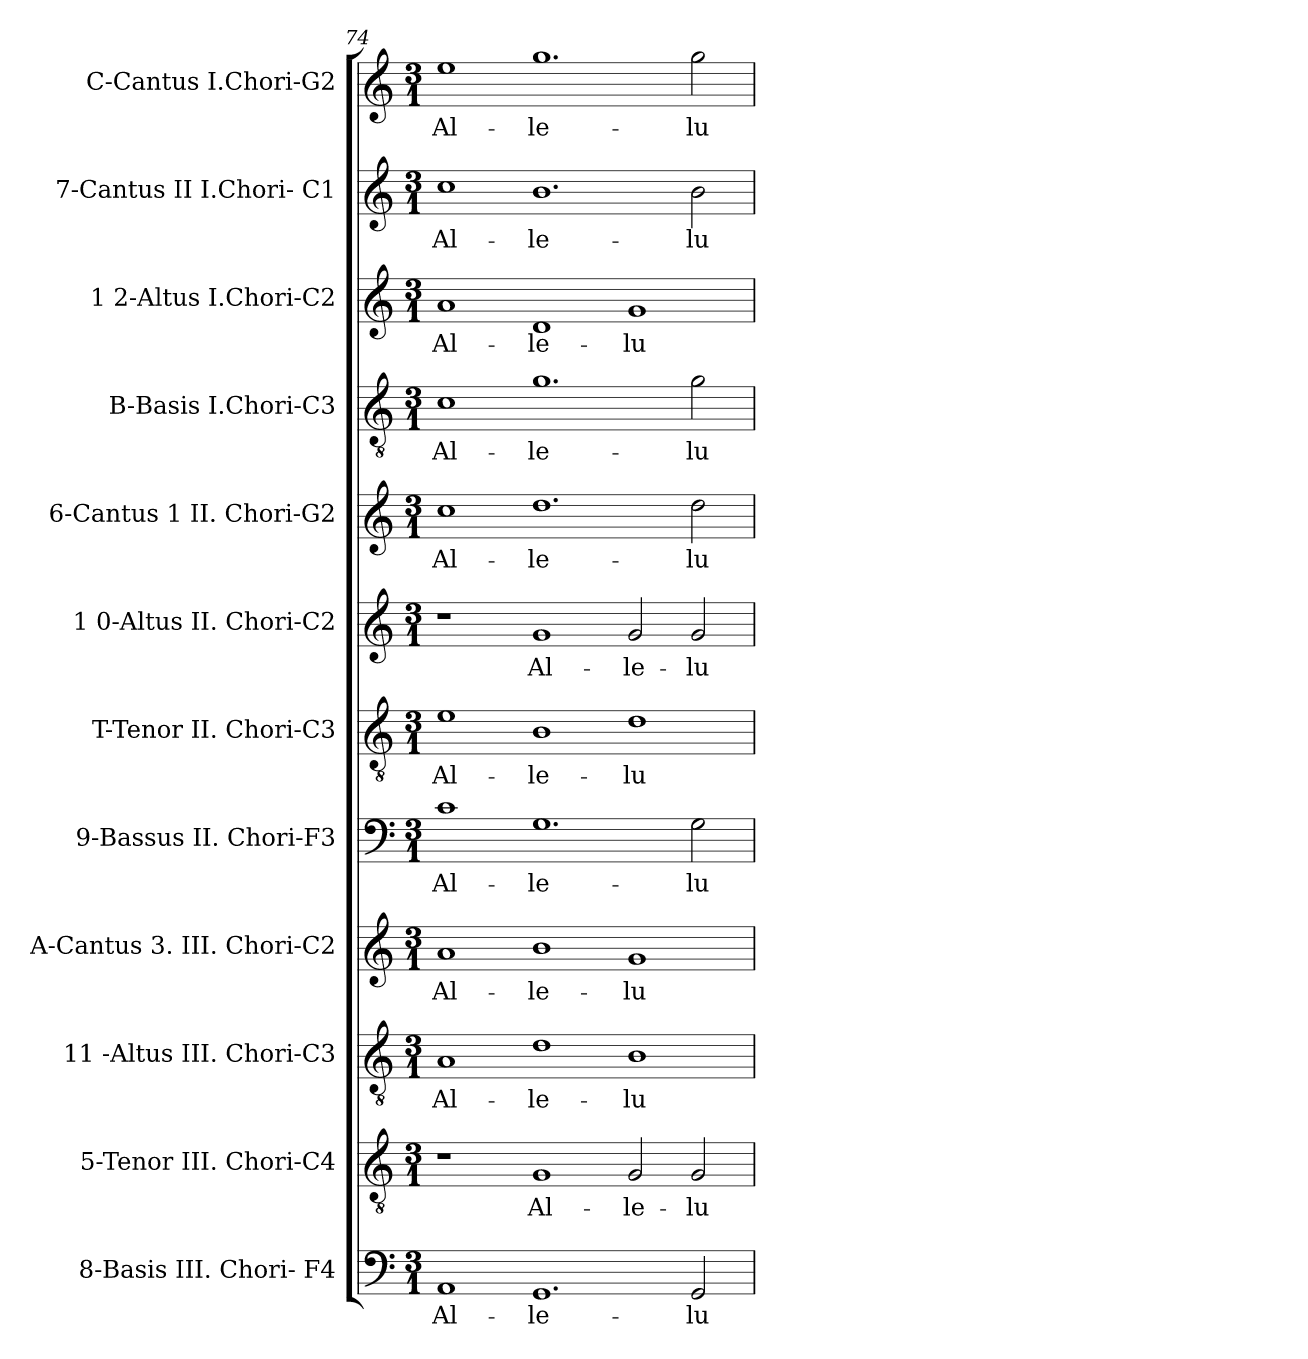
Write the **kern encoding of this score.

**kern	**text	**kern	**text	**kern	**text	**kern	**text	**kern	**text	**kern	**text	**kern	**text	**kern	**text	**kern	**text	**kern	**text	**kern	**text	**kern	**text
*part12	*part12	*part11	*part11	*part10	*part10	*part9	*part9	*part8	*part8	*part7	*part7	*part6	*part6	*part5	*part5	*part4	*part4	*part3	*part3	*part2	*part2	*part1	*part1
*staff12	*staff12	*staff11	*staff11	*staff10	*staff10	*staff9	*staff9	*staff8	*staff8	*staff7	*staff7	*staff6	*staff6	*staff5	*staff5	*staff4	*staff4	*staff3	*staff3	*staff2	*staff2	*staff1	*staff1
*I"8-Basis  III. Chori- F4	*	*I"5-Tenor  III. Chori-C4	*	*I"11 -Altus  III. Chori-C3	*	*I"A-Cantus 3.  III. Chori-C2	*	*I"9-Bassus  II. Chori-F3	*	*I"T-Tenor  II. Chori-C3	*	*I"1 0-Altus  II. Chori-C2	*	*I"6-Cantus 1  II. Chori-G2	*	*I"B-Basis  I.Chori-C3	*	*I"1 2-Altus  I.Chori-C2	*	*I"7-Cantus II  I.Chori- C1	*	*I"C-Cantus  I.Chori-G2	*
*	*	*	*	*	*	*I'A	*	*	*	*I'T	*	*	*	*	*	*I'B	*	*	*	*	*	*I'C	*
!!LO:PB:g=z
*clefF4	*	*clefGv2	*	*clefGv2	*	*clefG2	*	*clefF4	*	*clefGv2	*	*clefG2	*	*clefG2	*	*clefGv2	*	*clefG2	*	*clefG2	*	*clefG2	*
*k[]	*	*k[]	*	*k[]	*	*k[]	*	*k[]	*	*k[]	*	*k[]	*	*k[]	*	*k[]	*	*k[]	*	*k[]	*	*k[]	*
*C:	*	*C:	*	*C:	*	*C:	*	*C:	*	*C:	*	*C:	*	*C:	*	*C:	*	*C:	*	*C:	*	*C:	*
*M3/1	*	*M3/1	*	*M3/1	*	*M3/1	*	*M3/1	*	*M3/1	*	*M3/1	*	*M3/1	*	*M3/1	*	*M3/1	*	*M3/1	*	*M3/1	*
=74	=74	=74	=74	=74	=74	=74	=74	=74	=74	=74	=74	=74	=74	=74	=74	=74	=74	=74	=74	=74	=74	=74	=74
!	!LO:LY:b:cj	!	!	!	!LO:LY:b:cj	!	!LO:LY:b:cj	!	!LO:LY:b:cj	!	!LO:LY:b:cj	!	!	!	!LO:LY:b:cj	!	!LO:LY:b:cj	!	!LO:LY:b:cj	!	!LO:LY:b:cj	!	!LO:LY:b:cj
1AA	Al-	1r	.	1A	Al-	1a	Al-	1c	Al-	1e	Al-	1r	.	1cc	Al-	1c	Al-	1a	Al-	1cc	Al-	1ee	Al-
!	!LO:LY:b:cj	!	!LO:LY:b:cj	!	!LO:LY:b:cj	!	!LO:LY:b:cj	!	!LO:LY:b:cj	!	!LO:LY:b:cj	!	!LO:LY:b:cj	!	!LO:LY:b:cj	!	!LO:LY:b:cj	!	!LO:LY:b:cj	!	!LO:LY:b:cj	!	!LO:LY:b:cj
1.GG	-le-	1G	Al-	1d	-le-	1b	-le-	1.G	-le-	1B	-le-	1g	Al-	1.dd	-le-	1.g	-le-	1d	-le-	1.b	-le-	1.gg	-le-
!	!	!	!LO:LY:b:cj	!	!LO:LY:b:cj	!	!LO:LY:b:cj	!	!	!	!LO:LY:b:cj	!	!LO:LY:b:cj	!	!	!	!	!	!LO:LY:b:cj	!	!	!	!
.	.	2G/	-le-	1B	-lu-	1g	-lu-	.	.	1d	-lu-	2g/	-le-	.	.	.	.	1g	-lu-	.	.	.	.
!	!LO:LY:b:cj	!	!LO:LY:b:cj	!	!	!	!	!	!LO:LY:b:cj	!	!	!	!LO:LY:b:cj	!	!LO:LY:b:cj	!	!LO:LY:b:cj	!	!	!	!LO:LY:b:cj	!	!LO:LY:b:cj
2GG/	-lu-	2G/	-lu-	.	.	.	.	2G\	-lu-	.	.	2g/	-lu-	2dd\	-lu-	2g\	-lu-	.	.	2b\	-lu-	2gg\	-lu-
=	=	=	=	=	=	=	=	=	=	=	=	=	=	=	=	=	=	=	=	=	=	=	=
*-	*-	*-	*-	*-	*-	*-	*-	*-	*-	*-	*-	*-	*-	*-	*-	*-	*-	*-	*-	*-	*-	*-	*-
